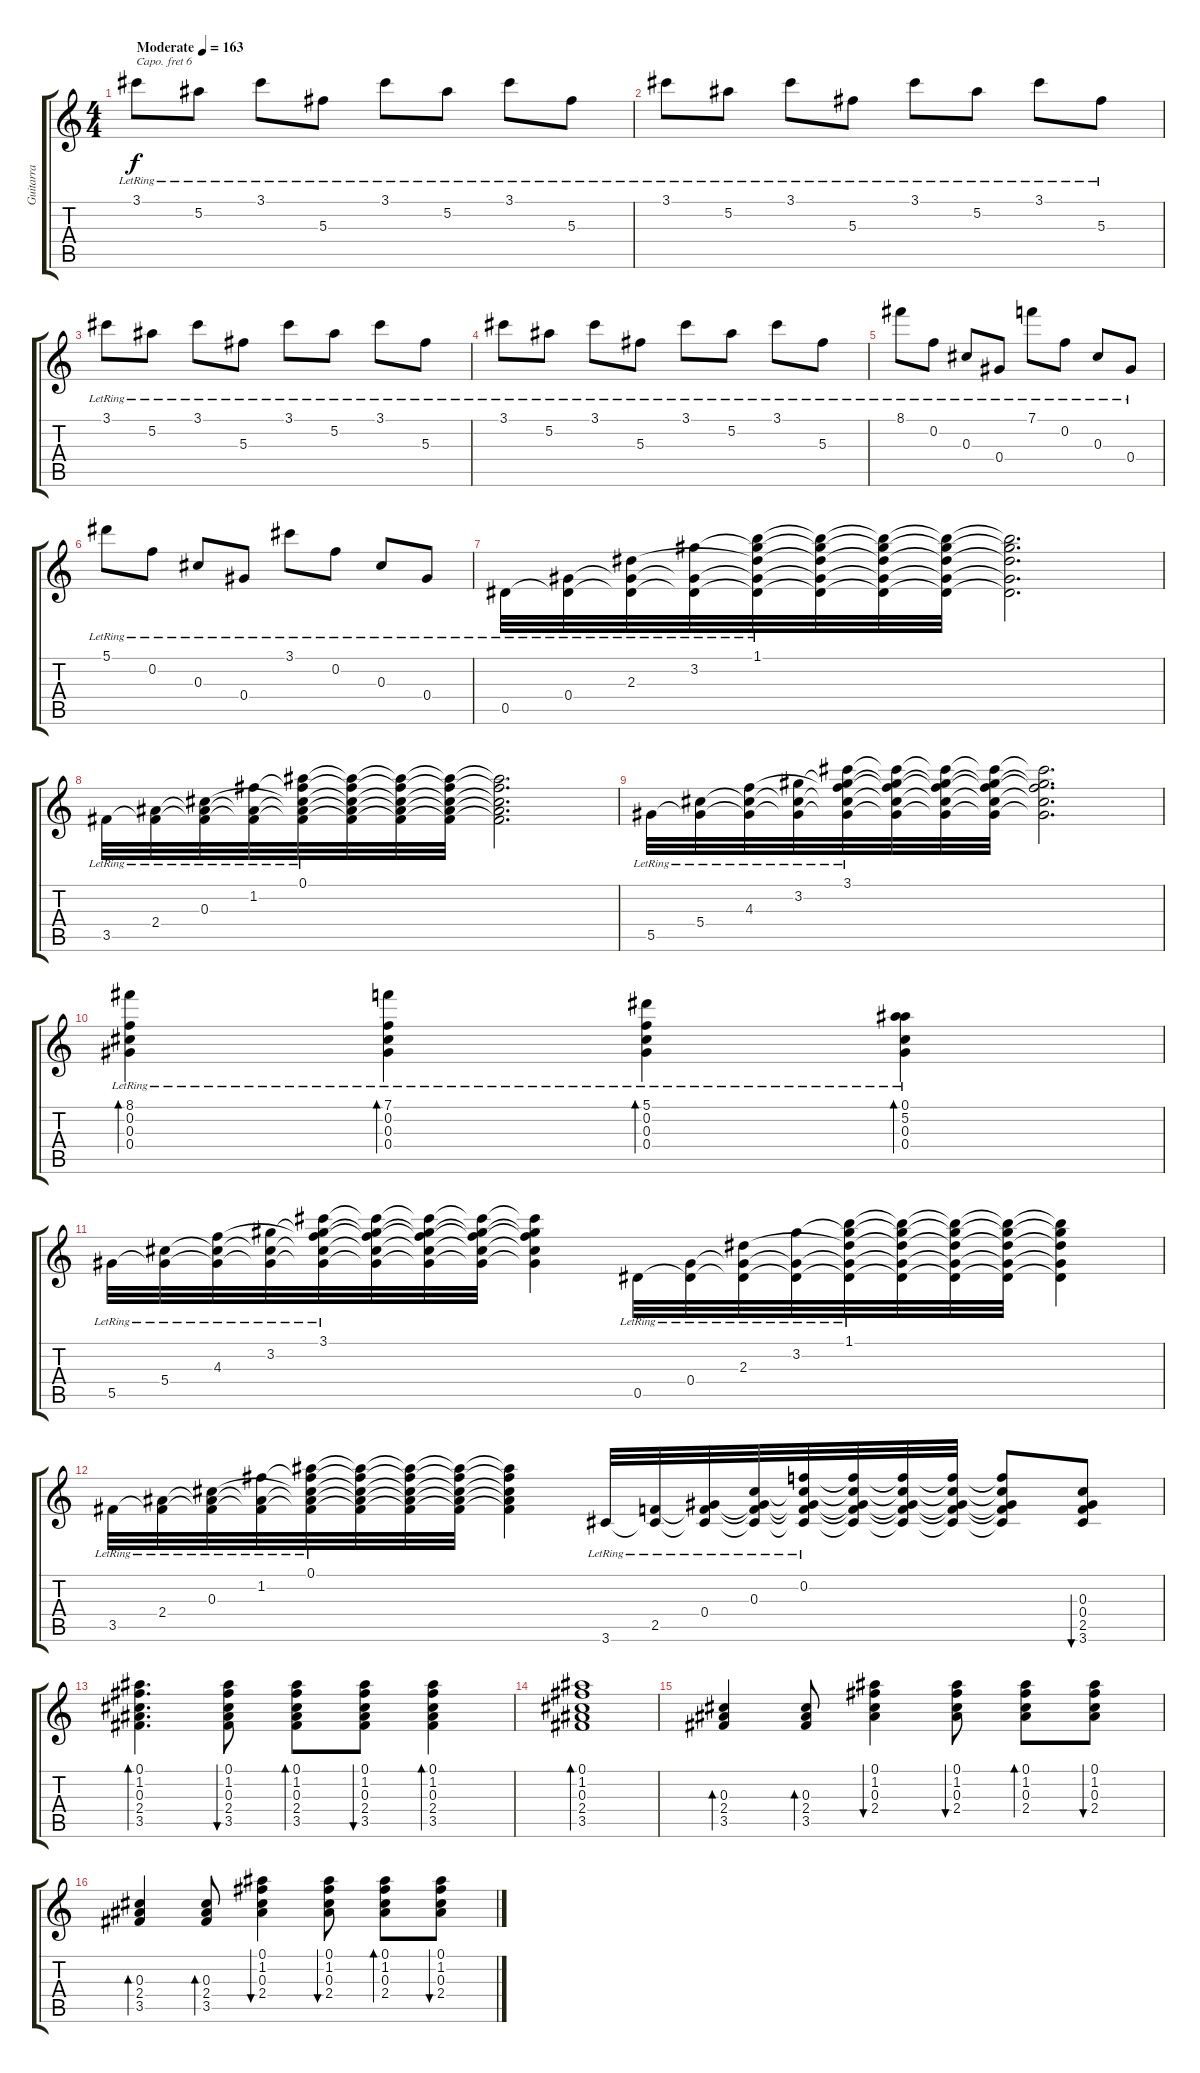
\track ("Guitarra" "Guitarra") {instrument acousticguitarsteel}
\staff {score tabs}
\capo 6
\tuning (E4 B3 G3 D3 A2 E2) {hide}
\ts (4 4)
\tempo (163 "Moderate")
\clef g2
\ks c
3.1{lr}.8{dy f instrument acousticguitarsteel} 5.2{lr}.8 3.1{lr}.8 5.3{lr}.8 3.1{lr}.8 5.2{lr}.8 3.1{lr}.8 5.3{lr}.8 |
3.1{lr}.8 5.2{lr}.8 3.1{lr}.8 5.3{lr}.8 3.1{lr}.8 5.2{lr}.8 3.1{lr}.8 5.3{lr}.8 |
3.1{lr}.8 5.2{lr}.8 3.1{lr}.8 5.3{lr}.8 3.1{lr}.8 5.2{lr}.8 3.1{lr}.8 5.3{lr}.8 |
3.1{lr}.8 5.2{lr}.8 3.1{lr}.8 5.3{lr}.8 3.1{lr}.8 5.2{lr}.8 3.1{lr}.8 5.3{lr}.8 |
8.1{lr}.8 0.2{lr}.8 0.3{lr}.8 0.4{lr}.8 7.1{lr}.8 0.2{lr}.8 0.3{lr}.8 0.4{lr}.8 |
5.1{lr}.8 0.2{lr}.8 0.3{lr}.8 0.4{lr}.8 3.1{lr}.8 0.2{lr}.8 0.3{lr}.8 0.4{lr}.8 |
0.5{lr}.32 (0.4{lr} 0.5{t}).32 (2.3{lr} 0.4{t} 0.5{t}).32 (3.2{lr} 0.4{t} 0.5{t}).32 (1.1{lr} 3.2{t} 2.3{t} 0.4{t} 0.5{t}).32 (1.1{t} 3.2{t} 2.3{t} 0.4{t} 0.5{t}).32 (1.1{t} 3.2{t} 2.3{t} 0.4{t} 0.5{t}).32 (1.1{t} 3.2{t} 2.3{t} 0.4{t} 0.5{t}).32 (1.1{t} 3.2{t} 2.3{t} 0.4{t} 0.5{t}).2{d} |
3.5{lr}.32 (2.4{lr} 3.5{t}).32 (0.3{lr} 2.4{t} 3.5{t}).32 (1.2{lr} 2.4{t} 3.5{t}).32 (0.1{lr} 1.2{t} 0.3{t} 2.4{t} 3.5{t}).32 (0.1{t} 1.2{t} 0.3{t} 2.4{t} 3.5{t}).32 (0.1{t} 1.2{t} 0.3{t} 2.4{t} 3.5{t}).32 (0.1{t} 1.2{t} 0.3{t} 2.4{t} 3.5{t}).32 (0.1{t} 1.2{t} 0.3{t} 2.4{t} 3.5{t}).2{d} |
5.5{lr}.32 (5.4{lr} 5.5{t}).32 (4.3{lr} 5.4{t} 5.5{t}).32 (3.2{lr} 5.4{t} 5.5{t}).32 (3.1{lr} 3.2{t} 4.3{t} 5.4{t} 5.5{t}).32 (3.1{t} 3.2{t} 4.3{t} 5.4{t} 5.5{t}).32 (3.1{t} 3.2{t} 4.3{t} 5.4{t} 5.5{t}).32 (3.1{t} 3.2{t} 4.3{t} 5.4{t} 5.5{t}).32 (3.1{t} 3.2{t} 4.3{t} 5.4{t} 5.5{t}).2{d} |
(8.1{lr} 0.2 0.3 0.4).4{bd 120} (7.1{lr} 0.2 0.3 0.4).4{bd 120} (5.1{lr} 0.2 0.3 0.4).4{bd 120} (0.1 5.2{lr} 0.3 0.4).4{bd 120} |
5.5{lr}.32 (5.4{lr} 5.5{t}).32 (4.3{lr} 5.4{t} 5.5{t}).32 (3.2{lr} 5.4{t} 5.5{t}).32 (3.1{lr} 3.2{t} 4.3{t} 5.4{t} 5.5{t}).32 (3.1{t} 3.2{t} 4.3{t} 5.4{t} 5.5{t}).32 (3.1{t} 3.2{t} 4.3{t} 5.4{t} 5.5{t}).32 (3.1{t} 3.2{t} 4.3{t} 5.4{t} 5.5{t}).32 (3.1{t} 3.2{t} 4.3{t} 5.4{t} 5.5{t}).4 0.5{lr}.32 (0.4{lr} 0.5{t}).32 (2.3{lr} 0.4{t} 0.5{t}).32 (3.2{lr} 0.4{t} 0.5{t}).32 (1.1{lr} 3.2{t} 2.3{t} 0.4{t} 0.5{t}).32 (1.1{t} 3.2{t} 2.3{t} 0.4{t} 0.5{t}).32 (1.1{t} 3.2{t} 2.3{t} 0.4{t} 0.5{t}).32 (1.1{t} 3.2{t} 2.3{t} 0.4{t} 0.5{t}).32 (1.1{t} 3.2{t} 2.3{t} 0.4{t} 0.5{t}).4 |
3.5{lr}.32 (2.4{lr} 3.5{t}).32 (0.3{lr} 2.4{t} 3.5{t}).32 (1.2{lr} 2.4{t} 3.5{t}).32 (0.1{lr} 1.2{t} 0.3{t} 2.4{t} 3.5{t}).32 (0.1{t} 1.2{t} 0.3{t} 2.4{t} 3.5{t}).32 (0.1{t} 1.2{t} 0.3{t} 2.4{t} 3.5{t}).32 (0.1{t} 1.2{t} 0.3{t} 2.4{t} 3.5{t}).32 (0.1{t} 1.2{t} 0.3{t} 2.4{t} 3.5{t}).4 3.6{lr}.32 (2.5{lr} 3.6{t}).32 (0.4{lr} 2.5{t} 3.6{t}).32 (0.3{lr} 0.4{t} 2.5{t} 3.6{t}).32 (0.2{lr} 0.3{t} 0.4{t} 2.5{t} 3.6{t}).32 (0.2{t} 0.3{t} 0.4{t} 2.5{t} 3.6{t}).32 (0.2{t} 0.3{t} 0.4{t} 2.5{t} 3.6{t}).32 (0.2{t} 0.3{t} 0.4{t} 2.5{t} 3.6{t}).32 (0.2{t} 0.3{t} 0.4{t} 2.5{t} 3.6{t}).8 (0.3 0.4 2.5 3.6).8{bu 30} |
(0.1 1.2 0.3 2.4 3.5).4{d bd 30} (0.1 1.2 0.3 2.4 3.5).8{bu 30} (0.1 1.2 0.3 2.4 3.5).8{bd 30} (0.1 1.2 0.3 2.4 3.5).8{bu 30} (0.1 1.2 0.3 2.4 3.5).4{bd 30} |
(0.1 1.2 0.3 2.4 3.5).1{bd 30} |
(0.3 2.4 3.5).4{bd 30} (0.3 2.4 3.5).8{bd 30} (0.1 1.2 0.3 2.4).4{bu 30} (0.1 1.2 0.3 2.4).8{bu 30} (0.1 1.2 0.3 2.4).8{bd 30} (0.1 1.2 0.3 2.4).8{bu 30} |
(0.3 2.4 3.5).4{bd 30} (0.3 2.4 3.5).8{bd 30} (0.1 1.2 0.3 2.4).4{bu 30} (0.1 1.2 0.3 2.4).8{bu 30} (0.1 1.2 0.3 2.4).8{bd 30} (0.1 1.2 0.3 2.4).8{bu 30}
